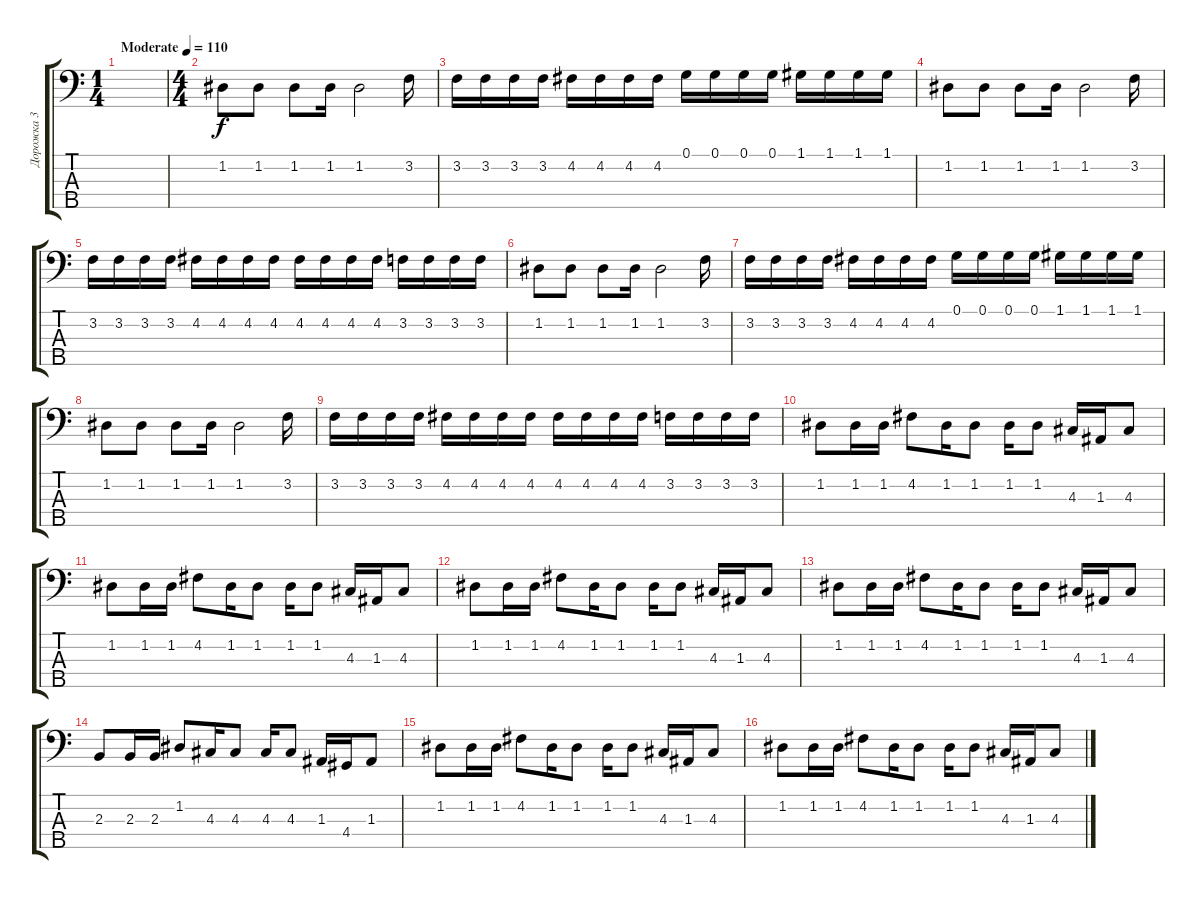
\track ("Дорожка 3" "Дорожка 3") {instrument fretlessbass}
\staff {score tabs}
\tuning (G2 D2 A1 E1 B0) {hide}
\ts (1 4)
\tempo (110 "Moderate")
\clef f4
\ks c
|
\ts (4 4)
1.2.8 1.2.8 1.2.8 1.2.16 1.2.2 3.2.16 |
3.2.16 3.2.16 3.2.16 3.2.16 4.2.16 4.2.16 4.2.16 4.2.16 0.1.16 0.1.16 0.1.16 0.1.16 1.1.16 1.1.16 1.1.16 1.1.16 |
1.2.8 1.2.8 1.2.8 1.2.16 1.2.2 3.2.16 |
3.2.16 3.2.16 3.2.16 3.2.16 4.2.16 4.2.16 4.2.16 4.2.16 4.2.16 4.2.16 4.2.16 4.2.16 3.2.16 3.2.16 3.2.16 3.2.16 |
1.2.8 1.2.8 1.2.8 1.2.16 1.2.2 3.2.16 |
3.2.16 3.2.16 3.2.16 3.2.16 4.2.16 4.2.16 4.2.16 4.2.16 0.1.16 0.1.16 0.1.16 0.1.16 1.1.16 1.1.16 1.1.16 1.1.16 |
1.2.8 1.2.8 1.2.8 1.2.16 1.2.2 3.2.16 |
3.2.16 3.2.16 3.2.16 3.2.16 4.2.16 4.2.16 4.2.16 4.2.16 4.2.16 4.2.16 4.2.16 4.2.16 3.2.16 3.2.16 3.2.16 3.2.16 |
1.2.8 1.2.16 1.2.16 4.2.8 1.2.16 1.2.8 1.2.16 1.2.8 4.3.16 1.3.16 4.3.8 |
1.2.8 1.2.16 1.2.16 4.2.8 1.2.16 1.2.8 1.2.16 1.2.8 4.3.16 1.3.16 4.3.8 |
1.2.8 1.2.16 1.2.16 4.2.8 1.2.16 1.2.8 1.2.16 1.2.8 4.3.16 1.3.16 4.3.8 |
1.2.8 1.2.16 1.2.16 4.2.8 1.2.16 1.2.8 1.2.16 1.2.8 4.3.16 1.3.16 4.3.8 |
2.3.8 2.3.16 2.3.16 1.2.8 4.3.16 4.3.8 4.3.16 4.3.8 1.3.16 4.4.16 1.3.8 |
1.2.8 1.2.16 1.2.16 4.2.8 1.2.16 1.2.8 1.2.16 1.2.8 4.3.16 1.3.16 4.3.8 |
1.2.8 1.2.16 1.2.16 4.2.8 1.2.16 1.2.8 1.2.16 1.2.8 4.3.16 1.3.16 4.3.8
